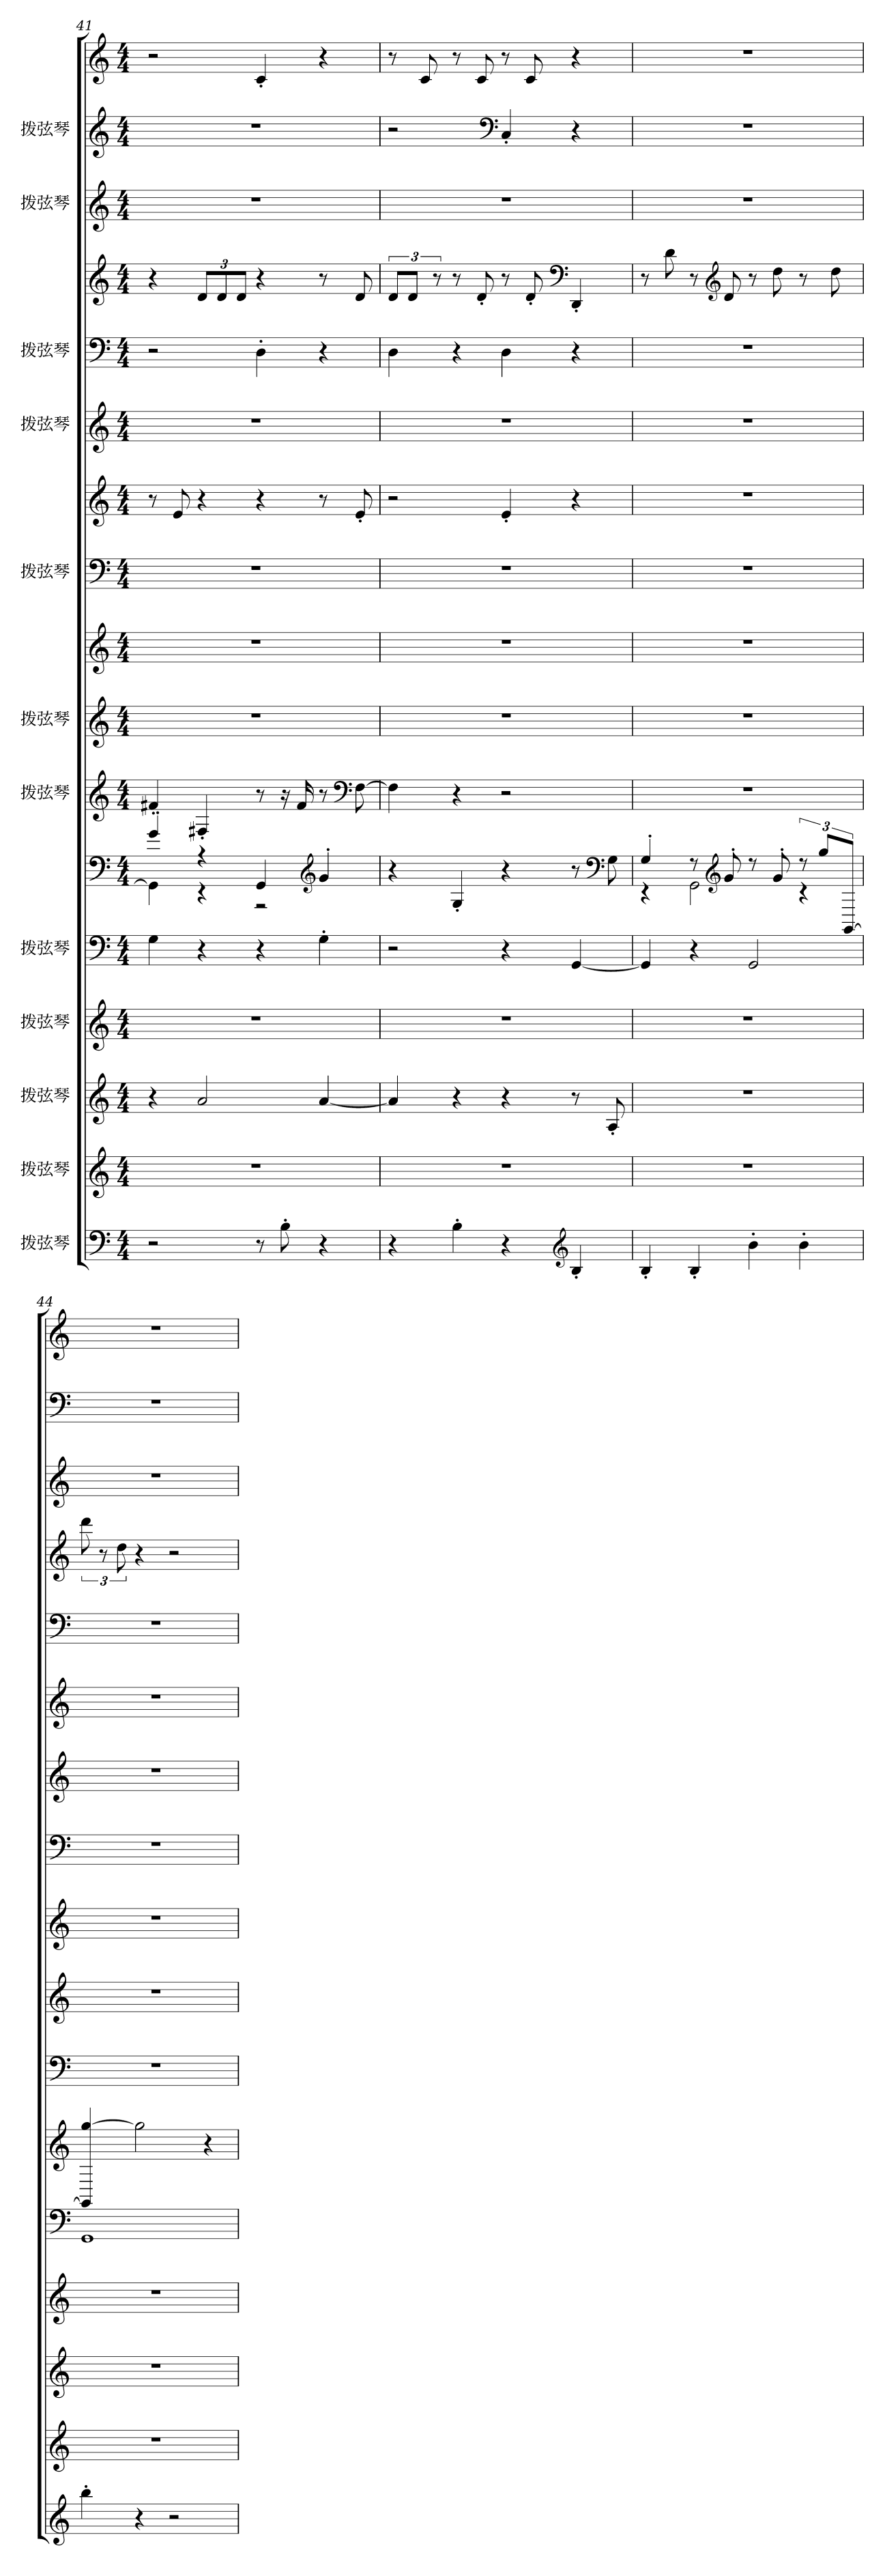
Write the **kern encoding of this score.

**kern	**kern	**kern	**kern	**kern	**kern	**kern	**kern	**kern	**kern	**kern	**kern	**kern	**kern	**kern	**kern	**kern
*part12	*part11	*part10	*part9	*part8	*part8	*part7	*part6	*part6	*part5	*part5	*part4	*part3	*part3	*part2	*part1	*part1
*staff17	*staff16	*staff15	*staff14	*staff13	*staff12	*staff11	*staff10	*staff9	*staff8	*staff7	*staff6	*staff5	*staff4	*staff3	*staff2	*staff1
*I"拨弦琴	*I"拨弦琴	*I"拨弦琴	*I"拨弦琴	*I"拨弦琴	*	*I"拨弦琴	*I"拨弦琴	*	*I"拨弦琴	*	*I"拨弦琴	*I"拨弦琴	*	*I"拨弦琴	*I"拨弦琴	*
!!LO:PB:g=z
*clefF4	*clefG2	*clefG2	*clefG2	*clefF4	*clefF4	*clefG2	*clefG2	*clefG2	*clefF4	*clefG2	*clefG2	*clefF4	*clefG2	*clefG2	*clefG2	*clefG2
*k[]	*k[]	*k[]	*k[]	*k[]	*k[]	*k[]	*k[]	*k[]	*k[]	*k[]	*k[]	*k[]	*k[]	*k[]	*k[]	*k[]
*M4/4	*M4/4	*M4/4	*M4/4	*M4/4	*M4/4	*M4/4	*M4/4	*M4/4	*M4/4	*M4/4	*M4/4	*M4/4	*M4/4	*M4/4	*M4/4	*M4/4
=41	=41	=41	=41	=41	=41	=41	=41	=41	=41	=41	=41	=41	=41	=41	=41	=41
*	*	*	*	*	*^	*	*	*	*	*	*	*	*	*	*	*
2r	1r	4r	1r	4G\	4g'/	4GG\]	4f#X'/	1r	1r	1r	8r	1r	2r	4r	1r	1r	2r
.	.	.	.	.	.	.	.	.	.	.	8e/	.	.	.	.	.	.
*	*	*	*	*	*	*	*	*	*	*	*	*	*	*Xbrackettup	*	*	*
.	.	2a/	.	4r	4r	4r	4F#X'/	.	.	.	4r	.	.	12d/L	.	.	.
.	.	.	.	.	.	.	.	.	.	.	.	.	.	12d/	.	.	.
.	.	.	.	.	.	.	.	.	.	.	.	.	.	12d/J	.	.	.
8r	.	.	.	4r	4GG/	2r	8r	.	.	.	4r	.	4D'\	4r	.	.	4c'/
8B'\	.	.	.	.	.	.	16r	.	.	.	.	.	.	.	.	.	.
.	.	.	.	.	.	.	16f#/	.	.	.	.	.	.	.	.	.	.
*	*	*	*	*	*clefG2	*	*	*	*	*	*	*	*	*	*	*	*
4r	.	[4a/	.	4G'\	4g'/	.	8r	.	.	.	8r	.	4r	8r	.	.	4r
*	*	*	*	*	*	*	*clefF4	*	*	*	*	*	*	*	*	*	*
.	.	.	.	.	.	.	[8F#\	.	.	.	8e'/	.	.	8d/	.	.	.
*	*	*	*	*	*v	*v	*	*	*	*	*	*	*	*	*	*	*
=42	=42	=42	=42	=42	=42	=42	=42	=42	=42	=42	=42	=42	=42	=42	=42	=42
*	*	*	*	*	*	*	*	*	*	*	*	*	*brackettup	*	*	*
4r	1r	4a/]	1r	2r	4r	4F#\]	1r	1r	1r	2r	1r	4D\	12d/L	1r	2r	8r
.	.	.	.	.	.	.	.	.	.	.	.	.	12d/J	.	.	.
.	.	.	.	.	.	.	.	.	.	.	.	.	.	.	.	8c/
.	.	.	.	.	.	.	.	.	.	.	.	.	12r	.	.	.
4B'\	.	4r	.	.	4G'/	4r	.	.	.	.	.	4r	8r	.	.	8r
.	.	.	.	.	.	.	.	.	.	.	.	.	8d'/	.	.	8c/
*	*	*	*	*	*	*	*	*	*	*	*	*	*	*	*clefF4	*
4r	.	4r	.	4r	4r	2r	.	.	.	4e'/	.	4D\	8r	.	4C'/	8r
.	.	.	.	.	.	.	.	.	.	.	.	.	8d'/	.	.	8c/
*clefG2	*	*	*	*	*	*	*	*	*	*	*	*	*clefF4	*	*	*
4B'/	.	8r	.	[4GG/	8r	.	.	.	.	4r	.	4r	4DD'/	.	4r	4r
*	*	*	*	*	*clefF4	*	*	*	*	*	*	*	*	*	*	*
.	.	8A'/	.	.	8G\	.	.	.	.	.	.	.	.	.	.	.
=43	=43	=43	=43	=43	=43	=43	=43	=43	=43	=43	=43	=43	=43	=43	=43	=43
*	*	*	*	*	*^	*	*	*	*	*	*	*	*	*	*	*
4B'/	1r	1r	1r	4GG/]	4G'/	4r	1r	1r	1r	1r	1r	1r	1r	8r	1r	1r	1r
.	.	.	.	.	.	.	.	.	.	.	.	.	.	8d\	.	.	.
4B'/	.	.	.	4r	8r	2GG\	.	.	.	.	.	.	.	8r	.	.	.
*	*	*	*	*	*clefG2	*	*	*	*	*	*	*	*	*clefG2	*	*	*
.	.	.	.	.	8g'/	.	.	.	.	.	.	.	.	8d/	.	.	.
4b'\	.	.	.	2GG/	8r	.	.	.	.	.	.	.	.	8r	.	.	.
.	.	.	.	.	8g'/	.	.	.	.	.	.	.	.	8dd\	.	.	.
4b'\	.	.	.	.	12r	4r	.	.	.	.	.	.	.	8r	.	.	.
.	.	.	.	.	12gg/L	.	.	.	.	.	.	.	.	.	.	.	.
.	.	.	.	.	.	.	.	.	.	.	.	.	.	8dd\	.	.	.
.	.	.	.	.	[12GG/J	.	.	.	.	.	.	.	.	.	.	.	.
*	*	*	*	*	*v	*v	*	*	*	*	*	*	*	*	*	*	*
!!LO:PB:g=z
=44	=44	=44	=44	=44	=44	=44	=44	=44	=44	=44	=44	=44	=44	=44	=44	=44
4bb'\	1r	1r	1r	1GG	4GG/] [4gg/	1r	1r	1r	1r	1r	1r	1r	12ddd\	1r	1r	1r
.	.	.	.	.	.	.	.	.	.	.	.	.	12r	.	.	.
.	.	.	.	.	.	.	.	.	.	.	.	.	12dd\	.	.	.
4r	.	.	.	.	2gg\]	.	.	.	.	.	.	.	4r	.	.	.
2r	.	.	.	.	.	.	.	.	.	.	.	.	2r	.	.	.
.	.	.	.	.	4r	.	.	.	.	.	.	.	.	.	.	.
=	=	=	=	=	=	=	=	=	=	=	=	=	=	=	=	=
*-	*-	*-	*-	*-	*-	*-	*-	*-	*-	*-	*-	*-	*-	*-	*-	*-
